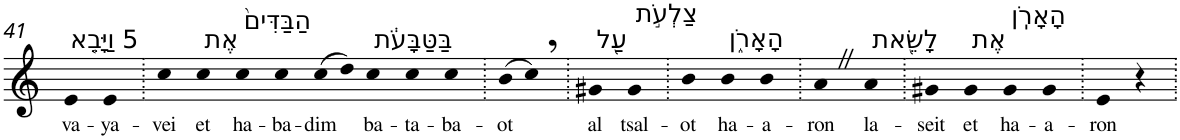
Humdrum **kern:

**kern	**text
*part1	*part1
*staff1	*staff1
*I"Piano	*
*I'Pno	*
!!LO:PB:g=z
*clefG2	*
*k[]	*
=41	=41
!LO:TX:a:t=5 וַיָּבֵ֤א	!
!	!LO:LY:b
4e	va-
!	!LO:LY:b
4e	-ya-
=42.	=42.
!	!LO:LY:b
4cc	-vei
!LO:TX:a:t=אֶת	!
!	!LO:LY:b
4cc	et
!LO:TX:a:t=הַבַּדִּים֙	!
!	!LO:LY:b
4cc	ha-
!	!LO:LY:b
4cc	-ba-
!	!LO:LY:b
(8cc	-dim
8dd)	.
!LO:TX:a:t=בַּטַּבָּעֹ֔ת	!
!	!LO:LY:b
4cc	ba-
!	!LO:LY:b
4cc	-ta-
!	!LO:LY:b
4cc	-ba-
=43.	=43.
!	!LO:LY:b
(8b	-ot
8cc,)	.
=44.	=44.
!LO:TX:a:t=עַ֖ל	!
!	!LO:LY:b
4g#X	al
!LO:TX:a:t=צַלְעֹ֣ת	!
!	!LO:LY:b
4g#	tsal-
=45.	=45.
!	!LO:LY:b
4b	-ot
!LO:TX:a:t=הָאָרֹ֑ן	!
!	!LO:LY:b
4b	ha-
!	!LO:LY:b
4b	-a-
=46.	=46.
!	!LO:LY:b
4aZ	-ron
!LO:TX:a:t=לָשֵׂ֖את	!
!	!LO:LY:b
4a	la-
=47.	=47.
!	!LO:LY:b
4g#X	-seit
!LO:TX:a:t=אֶת	!
!	!LO:LY:b
4g#	et
!LO:TX:a:t=הָאָרֹֽן	!
!	!LO:LY:b
4g#	ha-
!	!LO:LY:b
4g#	-a-
=48.	=48.
!	!LO:LY:b
4e	-ron
4r	.
=.	=.
*-	*-
